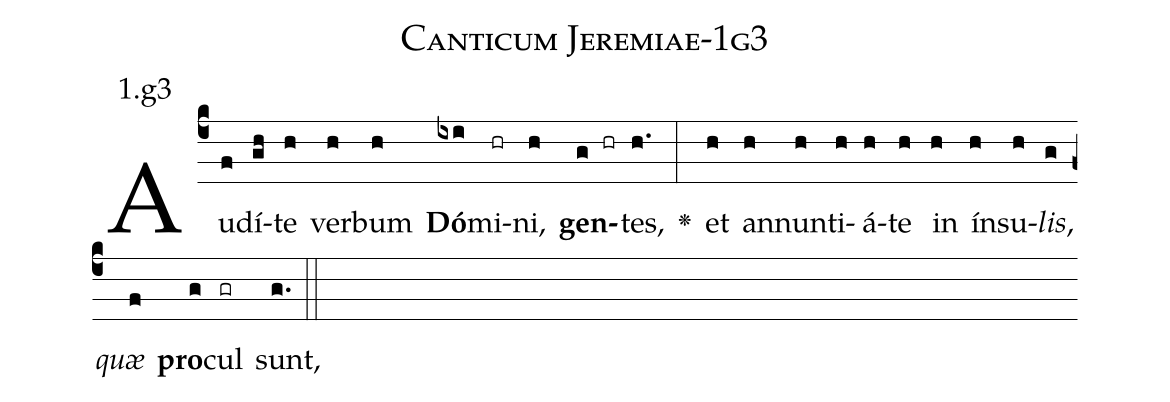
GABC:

name: Canticum Jeremiae-1g3;
annotation: 1.g3;
%%
(c4)Au(f)dí(gh)te(h) ver(h)bum(h) <b>Dó</b>(ixi)mi(hr)ni,(h) <b>gen</b>(g hr)tes,(h.) <v>\greheightstar</v>(:) et(h) an(h)nun(h)ti(h)á(h)te(h) in(h) ín(h)su(h)<i>lis</i>,(g) <i>quæ</i>(f) <b>pro</b>(g)cul(gr) sunt,(g.) (::)


%E(h) u(h) o(g) u(f) a(g) e.(g.) (::)
